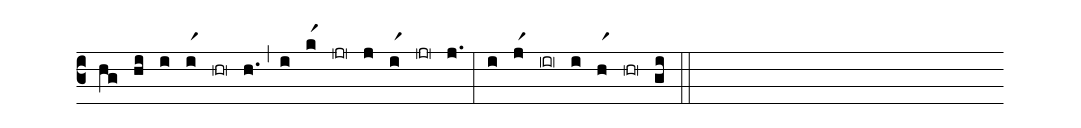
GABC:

%%
(c3)
(hg) (hi)
(i) (ir1) (hr0) (h.) (,)
(i) (kr1) (jr0) (j) (ir1) (jr0) (j.) (:)
(i) (jr1) (ir0) (i) (hr1) (hr0) (gi) (::)
